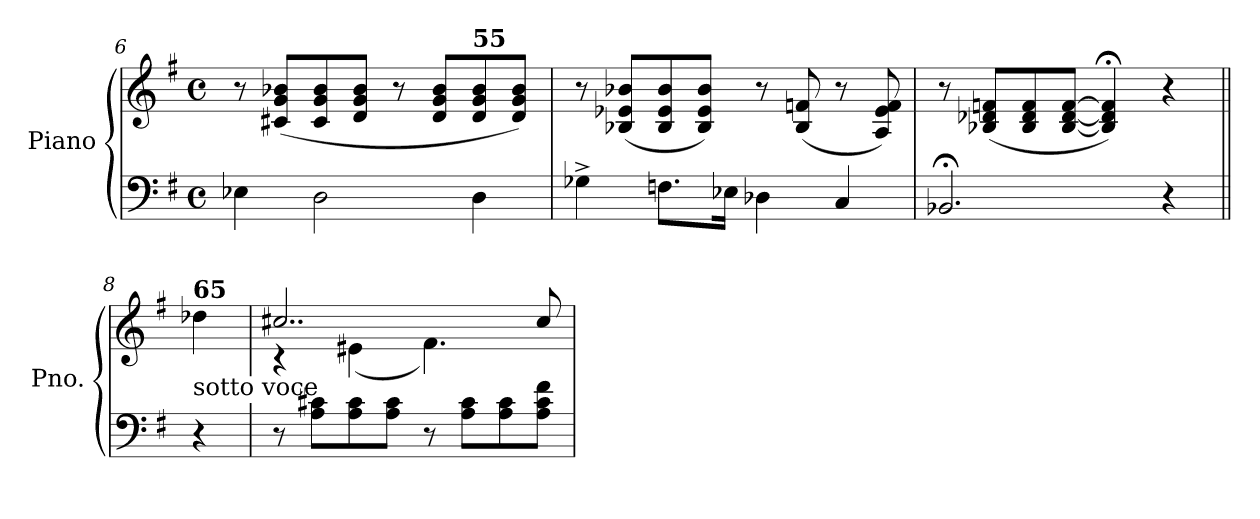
**kern	**kern	**dynam
*part1	*part1	*part1
*staff2	*staff1	*staff1/2
*I"Piano	*	*
*I'Pno.	*	*
*clefF4	*clefG2	*
*k[f#]	*k[f#]	*
*M4/4	*M4/4	*
*met(c)	*met(c)	*
=6	=6	=6
4E-X\	8r	.
.	(8c#X/ 8g/ 8b-X/L	.
2D\	8c#/ 8g/ 8b-/	.
.	8d/ 8g/ 8b-/J	.
.	8r	.
.	8d/ 8g/ 8b-/L	.
!	!LO:TX:a:B:t=55	!
4D\	8d/ 8g/ 8b-/	.
.	8d/ 8g/ 8b-/J)	.
=7	=7	=7
4G-X^\	8r	.
.	(8B-X/ 8e-X/ 8b-X/L	.
8.Fn\L	8B-/ 8e-/ 8b-/	.
.	8B-/ 8e-/ 8b-/J)	.
16E-X\Jk	.	.
4D-X\	8r	.
.	(8B-/ 8fn/	.
4C/	8r	.
.	8A/ 8e-/ 8f/)	.
=8	=8	=8
2.BB-X;</	8r	.
.	(8B-X/ 8d-X/ 8fn/L	.
.	8B-/ 8d-/ 8f/	.
.	[8B-/ [8d-/ [8f/J	.
.	4B-/];< 4d-/];< 4f/];<)	.
4r	4r	.
=8X1||	=8X1||	=8X1||
!	!LO:TX:b:t=sotto voce	!
!	!LO:TX:a:B:t=65	!
4r	4dd-X\	.
=9	=9	=9
*	*^	*
!	!	!	!LO:DY:b
8r	2..cc#X/	4r	other-dynamics
!	!	!	!LO:DY:b=2
8A\ 8c#X\L	.	.	other-dynamics
8A\ 8c#\	.	(4e#X\	.
8A\ 8c#\J	.	.	.
8r	.	4.f#\)	.
8A\ 8c#\L	.	.	.
8A\ 8c#\	.	.	.
8A\ 8c#\ 8f#\J	8rAyy	8cc#/	.
*	*v	*v	*
=	=	=
*-	*-	*-
